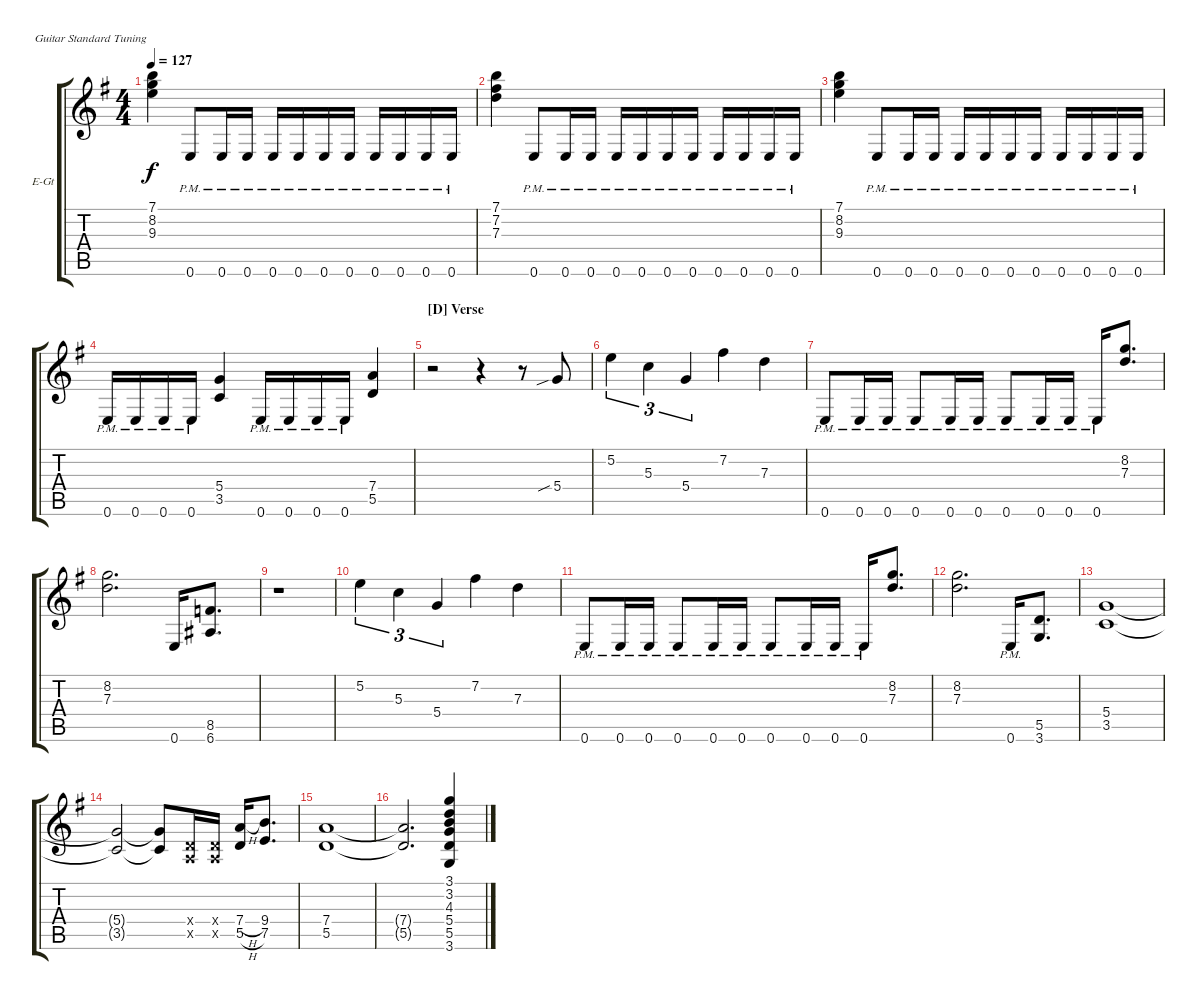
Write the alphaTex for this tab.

\defaultSystemsLayout 4
\bracketExtendMode groupsimilarinstruments
\firstSystemTrackNameOrientation horizontal
\otherSystemsTrackNameOrientation horizontal
\track ("Guitar 1" "E-Gt") {instrument distortionguitar}
\staff {score tabs}
\tuning (E4 B3 G3 D3 A2 E2)
\ts (4 4)
\tempo 127
\clef g2
\scale
1.03909
\ks g
(7.1 8.2 9.3).4{dy f} 0.6{pm}.8 0.6{pm}.16 0.6{pm}.16 0.6{pm}.16 0.6{pm}.16 0.6{pm}.16 0.6{pm}.16 0.6{pm}.16 0.6{pm}.16 0.6{pm}.16 0.6{pm}.16 |
\scale
0.960908 (7.1 7.2 7.3).4 0.6{pm}.8 0.6{pm}.16 0.6{pm}.16 0.6{pm}.16 0.6{pm}.16 0.6{pm}.16 0.6{pm}.16 0.6{pm}.16 0.6{pm}.16 0.6{pm}.16 0.6{pm}.16 |
\scale
1.03909 (7.1 8.2 9.3).4 0.6{pm}.8 0.6{pm}.16 0.6{pm}.16 0.6{pm}.16 0.6{pm}.16 0.6{pm}.16 0.6{pm}.16 0.6{pm}.16 0.6{pm}.16 0.6{pm}.16 0.6{pm}.16 |
\scale
0.960908 0.6{pm}.16 0.6{pm}.16 0.6{pm}.16 0.6{pm}.16 (3.5 5.4).4 0.6{pm}.16 0.6{pm}.16 0.6{pm}.16 0.6{pm}.16 (5.5 7.4).4 |
\section ("D" "Verse")
\scale
1.03909 r.2 r.4 r.8 5.4{sib}.8 |
\scale
0.960908 5.2.4{tu (3 2)} 5.3.4{tu (3 2)} 5.4.4{tu (3 2)} 7.2.4 7.3.4 |
\scale
1.03909 0.6{pm}.8 0.6{pm}.16 0.6{pm}.16 0.6{pm}.8 0.6{pm}.16 0.6{pm}.16 0.6{pm}.8 0.6{pm}.16 0.6{pm}.16 0.6{pm}.16 (8.2 7.3).8{d} |
\scale
0.960908 (8.2 7.3).2{d} 0.6.16 (6.6 8.5).8{d} |
\scale
1.03909 r.1 |
\scale
0.960908 5.2.4{tu (3 2)} 5.3.4{tu (3 2)} 5.4.4{tu (3 2)} 7.2.4 7.3.4 |
\scale
1.03909 0.6{pm}.8 0.6{pm}.16 0.6{pm}.16 0.6{pm}.8 0.6{pm}.16 0.6{pm}.16 0.6{pm}.8 0.6{pm}.16 0.6{pm}.16 0.6{pm}.16 (8.2 7.3).8{d} |
\scale
0.960908 (7.3 8.2).2{d} 0.6{pm}.16 (3.6 5.5).8{d} |
\scale
1.03909 (3.5 5.4).1 |
\scale
0.960908 (3.5{t} 5.4{t}).2 (3.5{t} 5.4{t}).8 (0.5{x} 0.4{x}).16 (0.5{x} 0.4{x}).16 (5.5{h} 7.4{h}).16 (7.5 9.4).8{d} |
\scale
1.03909 (5.5 7.4).1 |
\scale
0.960908 (5.5{t} 7.4{t}).2{d} (3.6 5.5 5.4 4.3 3.2 3.1).4
